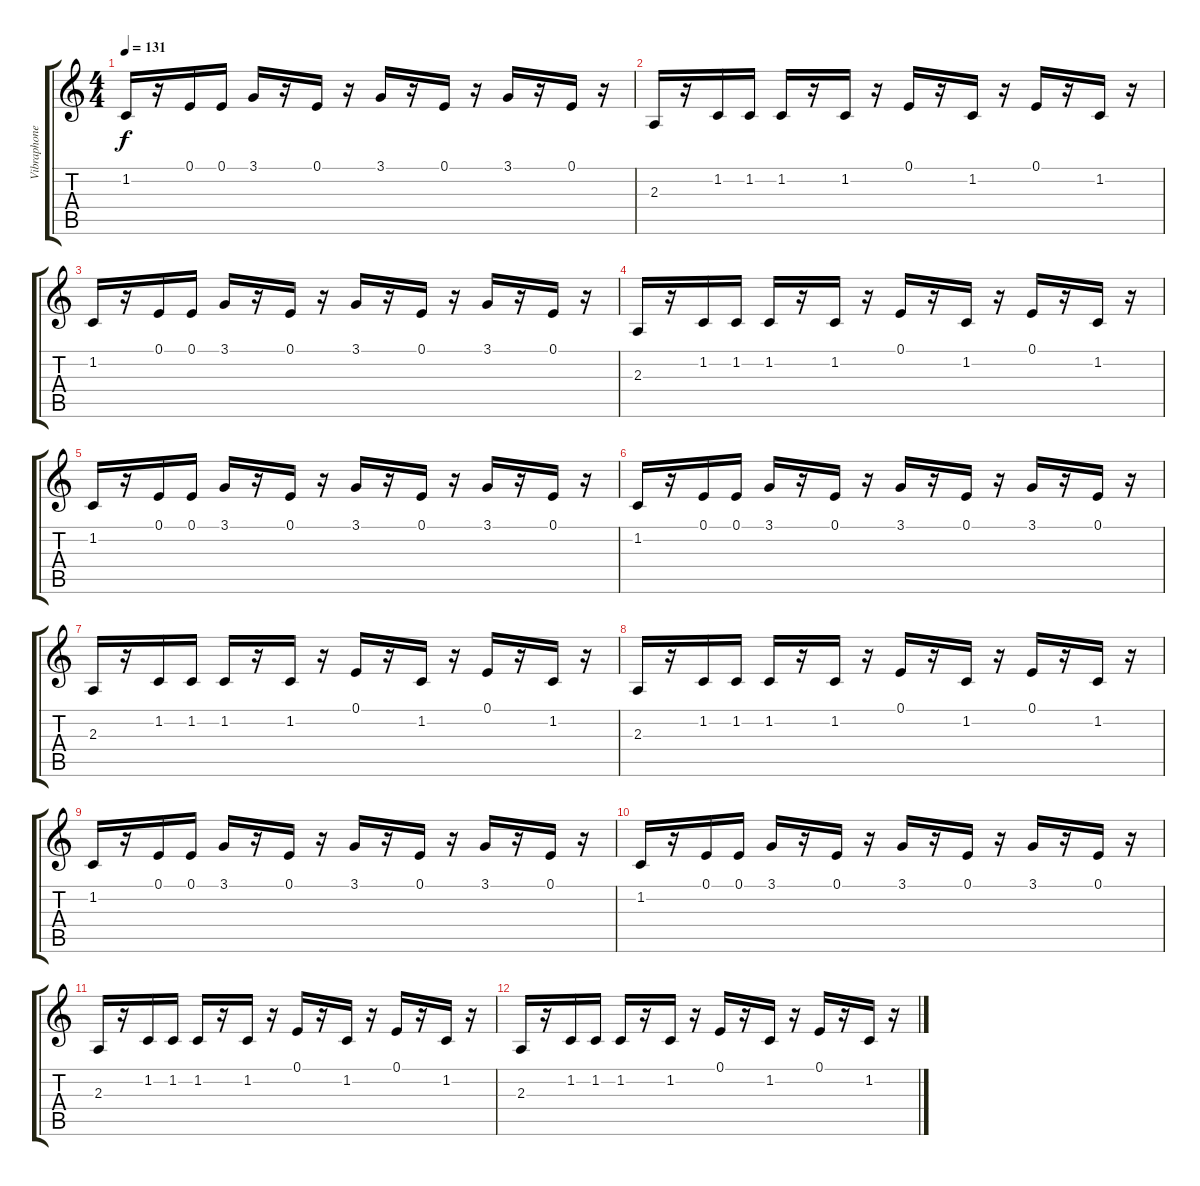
\track ("Vibraphone" "Vibraphone") {instrument vibraphone}
\staff {score tabs}
\tuning (E4 B3 G3 D3 A2 E2) {hide}
\ts (4 4)
\tempo 131
\clef g2
\ks c
1.2.16{dy f instrument vibraphone} r.16 0.1.16 0.1.16 3.1.16 r.16 0.1.16 r.16 3.1.16 r.16 0.1.16 r.16 3.1.16 r.16 0.1.16 r.16 |
2.3.16 r.16 1.2.16 1.2.16 1.2.16 r.16 1.2.16 r.16 0.1.16 r.16 1.2.16 r.16 0.1.16 r.16 1.2.16 r.16 |
1.2.16 r.16 0.1.16 0.1.16 3.1.16 r.16 0.1.16 r.16 3.1.16 r.16 0.1.16 r.16 3.1.16 r.16 0.1.16 r.16 |
2.3.16 r.16 1.2.16 1.2.16 1.2.16 r.16 1.2.16 r.16 0.1.16 r.16 1.2.16 r.16 0.1.16 r.16 1.2.16 r.16 |
1.2.16 r.16 0.1.16 0.1.16 3.1.16 r.16 0.1.16 r.16 3.1.16 r.16 0.1.16 r.16 3.1.16 r.16 0.1.16 r.16 |
1.2.16 r.16 0.1.16 0.1.16 3.1.16 r.16 0.1.16 r.16 3.1.16 r.16 0.1.16 r.16 3.1.16 r.16 0.1.16 r.16 |
2.3.16 r.16 1.2.16 1.2.16 1.2.16 r.16 1.2.16 r.16 0.1.16 r.16 1.2.16 r.16 0.1.16 r.16 1.2.16 r.16 |
2.3.16 r.16 1.2.16 1.2.16 1.2.16 r.16 1.2.16 r.16 0.1.16 r.16 1.2.16 r.16 0.1.16 r.16 1.2.16 r.16 |
1.2.16 r.16 0.1.16 0.1.16 3.1.16 r.16 0.1.16 r.16 3.1.16 r.16 0.1.16 r.16 3.1.16 r.16 0.1.16 r.16 |
1.2.16 r.16 0.1.16 0.1.16 3.1.16 r.16 0.1.16 r.16 3.1.16 r.16 0.1.16 r.16 3.1.16 r.16 0.1.16 r.16 |
2.3.16 r.16 1.2.16 1.2.16 1.2.16 r.16 1.2.16 r.16 0.1.16 r.16 1.2.16 r.16 0.1.16 r.16 1.2.16 r.16 |
2.3.16 r.16 1.2.16 1.2.16 1.2.16 r.16 1.2.16 r.16 0.1.16 r.16 1.2.16 r.16 0.1.16 r.16 1.2.16 r.16
